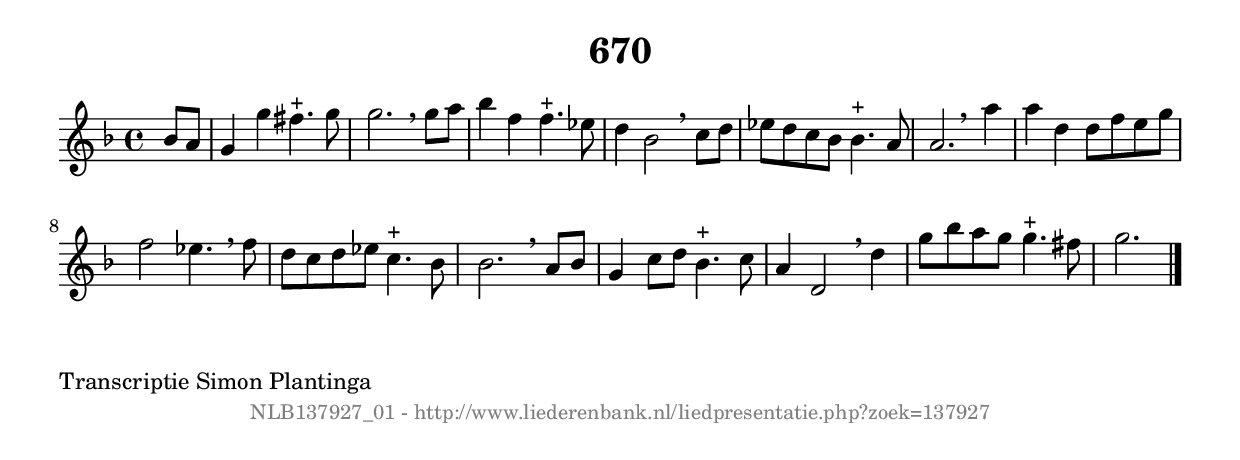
%
% produced by wce2krn 1.64 (7 June 2014)
%
\version"2.16"
#(append! paper-alist '(("long" . (cons (* 210 mm) (* 2000 mm)))))
#(set-default-paper-size "long")
sb = {\breathe}
mBreak = {\breathe }
bBreak = {\breathe }
x = {\once\override NoteHead #'style = #'cross }
gl=\glissando
itime={\override Staff.TimeSignature #'stencil = ##f }
ficta = {\once\set suggestAccidentals = ##t}
fine = {\once\override Score.RehearsalMark #'self-alignment-X = #1 \mark \markup {\italic{Fine}}}
dc = {\once\override Score.RehearsalMark #'self-alignment-X = #1 \mark \markup {\italic{D.C.}}}
dcf = {\once\override Score.RehearsalMark #'self-alignment-X = #1 \mark \markup {\italic{D.C. al Fine}}}
dcc = {\once\override Score.RehearsalMark #'self-alignment-X = #1 \mark \markup {\italic{D.C. al Coda}}}
ds = {\once\override Score.RehearsalMark #'self-alignment-X = #1 \mark \markup {\italic{D.S.}}}
dsf = {\once\override Score.RehearsalMark #'self-alignment-X = #1 \mark \markup {\italic{D.S. al Fine}}}
dsc = {\once\override Score.RehearsalMark #'self-alignment-X = #1 \mark \markup {\italic{D.S. al Coda}}}
pv = {\set Score.repeatCommands = #'((volta "1"))}
sv = {\set Score.repeatCommands = #'((volta "2"))}
tv = {\set Score.repeatCommands = #'((volta "3"))}
qv = {\set Score.repeatCommands = #'((volta "4"))}
xv = {\set Score.repeatCommands = #'((volta #f))}
\header{ tagline = ""
title = "670"
}
\score {{
\key g \dorian
\relative g'
{
\set melismaBusyProperties = #'()
\partial 32*8
\time 4/4
\tempo 4=120
\override Score.MetronomeMark #'transparent = ##t
\override Score.RehearsalMark #'break-visibility = #(vector #t #t #f)
bes8 a8 | g4 g'4 fis4.^"+" g8 | g2. \sb g8 a8 | bes4 f4 f4.^"+" ees8 | d4 bes2 \sb c8 d8 | ees8 d8 c8 bes8 bes4.^"+" a8 | a2. \bar ":|:" \bBreak
a'4 | a4 d,4 d8 f8 e8 g8 | f2 ees4. \sb f8 | d8 c8 d8 ees8 c4.^"+" bes8 | bes2. \sb a8 bes8 | g4 c8 d8 bes4.^"+" c8 | a4 d,2 \sb d'4 | g8 bes8 a8 g8 g4.^"+" fis8 | g2. \bar "|."
 }}
 \midi { }
 \layout {
            indent = 0.0\cm
}
}
\markup { \wordwrap-string #" 
Transcriptie Simon Plantinga
"}
\markup { \vspace #0 } \markup { \with-color #grey \fill-line { \center-column { \smaller "NLB137927_01 - http://www.liederenbank.nl/liedpresentatie.php?zoek=137927" } } }
